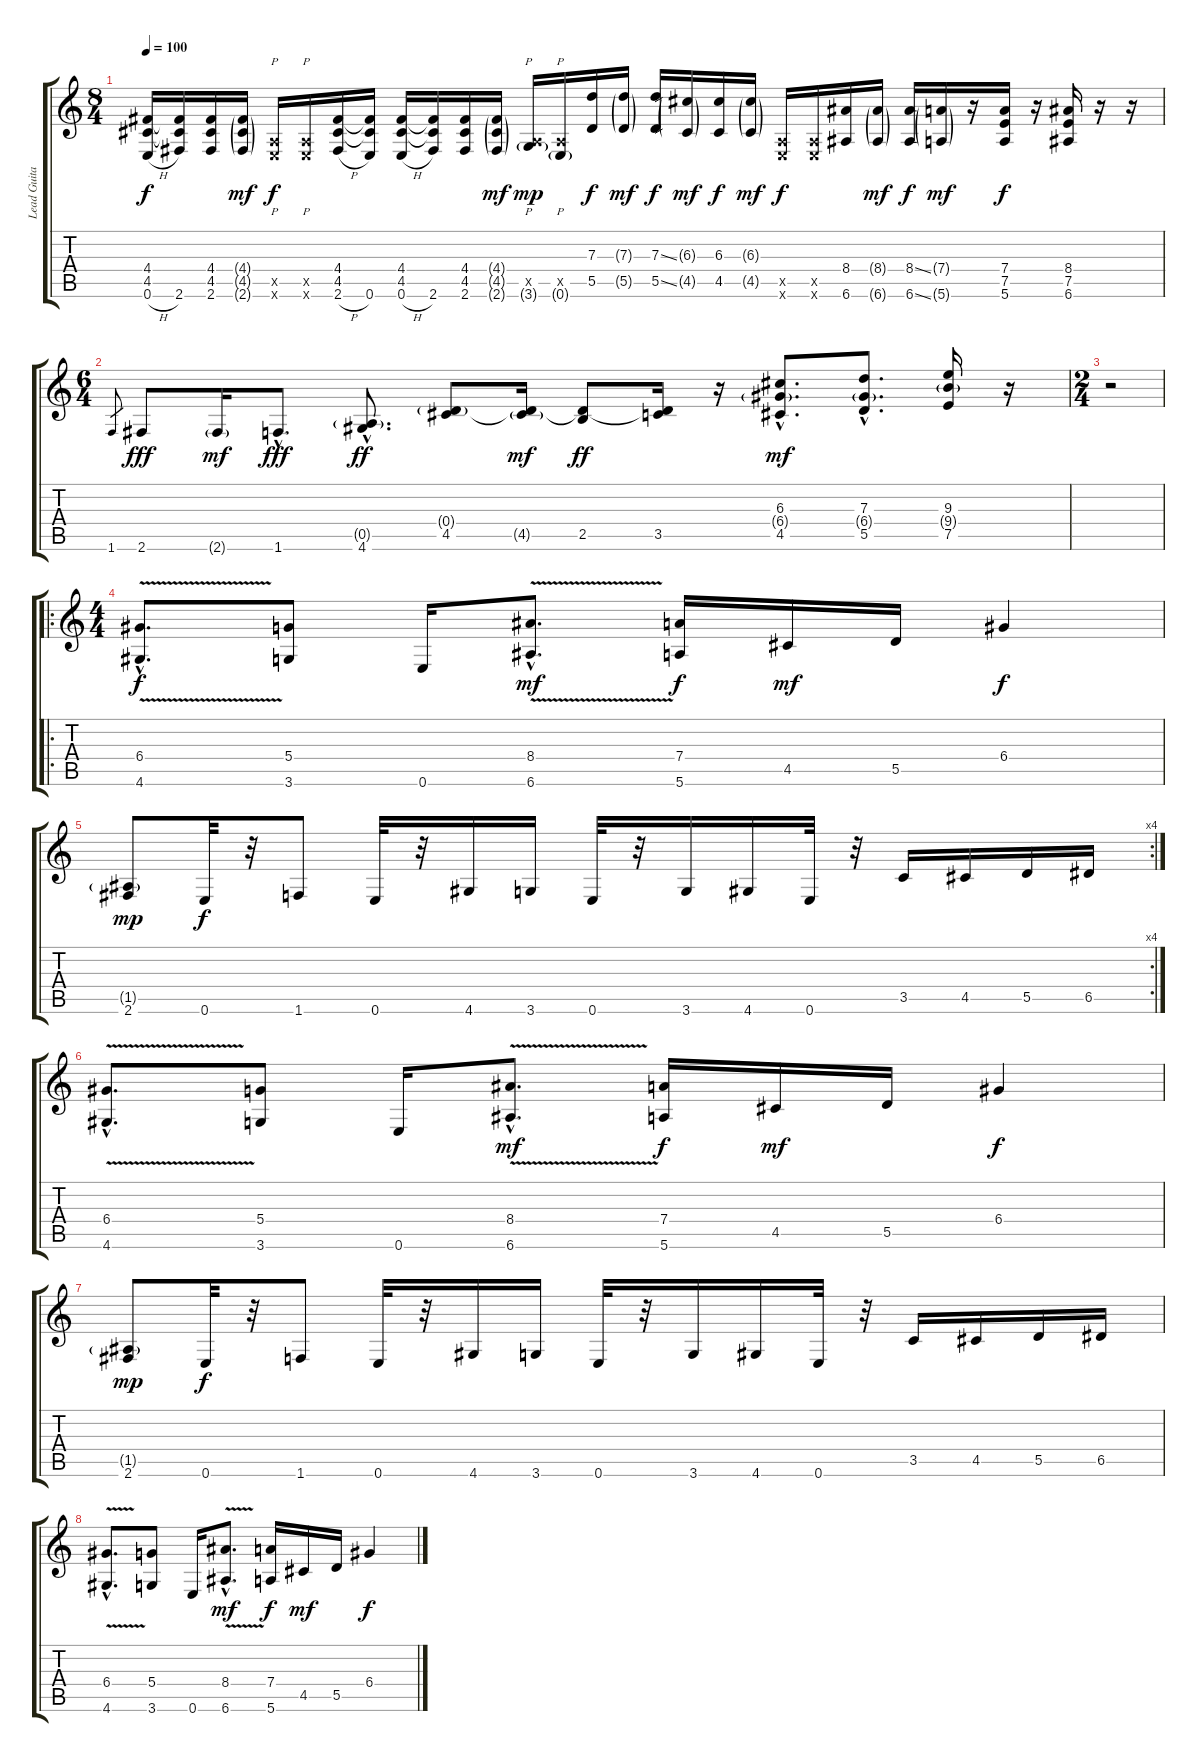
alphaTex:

\track ("Lead Guitar" "Lead Guita") {instrument overdrivenguitar}
\staff {score tabs}
\tuning (E4 B3 G3 D3 A2 E2) {hide}
\ts (8 4)
\tempo 100
\clef g2
\ks c
(4.4 4.5 0.6{h}).16{dy f volume 16 balance 10} (4.4{t} 4.5{t} 2.6).16 (4.4 4.5 2.6).16 (4.4{g} 4.5{g} 2.6{g}).16{dy mf} (0.5{x} 0.6{x}).16{p dy f} (0.5{x} 0.6{x}).16{p} (4.4 4.5 2.6{h}).16 (4.4{t} 4.5{t} 0.6).16 (4.4 4.5 0.6{h}).16 (4.4{t} 4.5{t} 2.6).16 (4.4 4.5 2.6).16 (4.4{g} 4.5{g} 2.6{g}).16{dy mf} (0.5{x} 3.6{g}).16{p dy mp} (0.5{x} 0.6{g}).16{p} (7.3 5.5).16{dy f} (7.3{g} 5.5{g}).16{dy mf} (7.3{ss} 5.5{ss}).16{dy f} (6.3{g} 4.5{g}).16{dy mf} (6.3 4.5).16{dy f} (6.3{g} 4.5{g}).16{dy mf} (0.5{x} 0.6{x}).16{dy f} (0.5{x} 0.6{x}).16 (8.4 6.6).16 (8.4{g} 6.6{g}).16{dy mf} (8.4{ss} 6.6{ss}).16{dy f} (7.4{g} 5.6{g}).16{dy mf} r.16 (7.4 7.5 5.6).16{dy f} r.16 (8.4 7.5 6.6).16 r.16 r.16 |
\ts (6 4)
1.6.8{gr} 2.6.8{dy fff} 2.6{g}.16{dy mf} 1.6{hac}.8{d dy fff} (0.5{g hac} 4.6{hac}).8{d dy ff} (0.4{g} 4.5).8 (0.4{t} 4.5{g}).16{dy mf} (0.4{t} 2.5).8{dy ff} (0.4{t} 3.5).16 r.16 (6.3{hac} 6.4{g hac} 4.5{hac}).8{d dy mf} (7.3{hac} 6.4{g hac} 5.5{hac}).8{d} (9.3 9.4{g} 7.5).16 r.16 |
\ts (2 4)
r.2 |
\ro
\ts (4 4)
(6.4{v hac} 4.6{v hac}).8{d dy f} (5.4 3.6).8 0.6.16 (8.4{v hac} 6.6{v hac}).8{d dy mf} (7.4 5.6).16{dy f} 4.5.16{dy mf} 5.5.16 6.4.4{dy f instrument guitarharmonics} |
\rc 4
(1.5{g} 2.6).8{dy mp instrument overdrivenguitar} 0.6.32{dy f} r.32 1.6.8 0.6.32 r.32 4.6.16 3.6.16 0.6.32 r.32 3.6.16 4.6.16 0.6.32 r.32 3.5.16 4.5.16 5.5.16 6.5.16 |
(6.4{v hac} 4.6{v hac}).8{d} (5.4 3.6).8 0.6.16 (8.4{v hac} 6.6{v hac}).8{d dy mf} (7.4 5.6).16{dy f} 4.5.16{dy mf} 5.5.16 6.4.4{dy f balance 5 instrument guitarharmonics} |
(1.5{g} 2.6).8{dy mp instrument overdrivenguitar} 0.6.32{dy f} r.32 1.6.8 0.6.32 r.32 4.6.16 3.6.16 0.6.32 r.32 3.6.16 4.6.16 0.6.32 r.32 3.5.16 4.5.16 5.5.16 6.5.16 |
(6.4{v hac} 4.6{v hac}).8{d} (5.4 3.6).8 0.6.16 (8.4{v hac} 6.6{v hac}).8{d dy mf} (7.4 5.6).16{dy f} 4.5.16{dy mf} 5.5.16 6.4.4{dy f balance 5 instrument guitarharmonics}
